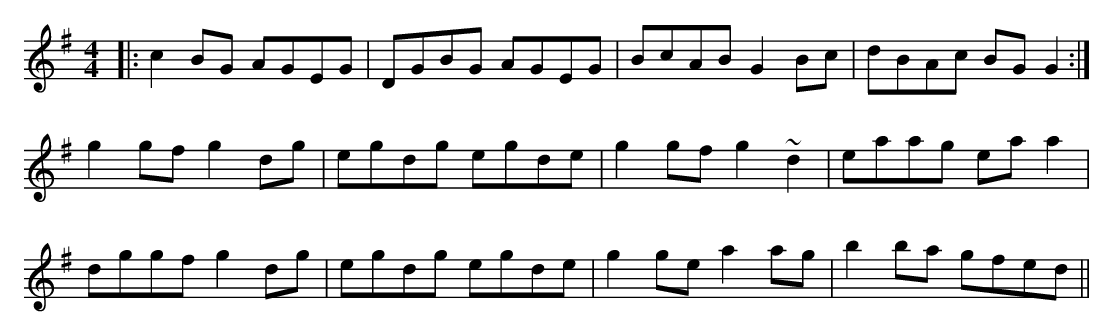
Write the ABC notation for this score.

X:1
M:4/4
K:G
|:c2BG AGEG|DGBG AGEG|BcAB G2Bc|dBAc BGG2:|
g2gf g2dg|egdg egde|g2gf g2~d2|eaag eaa2|
dggf g2dg|egdg egde|g2ge a2ag|b2ba gfed||
